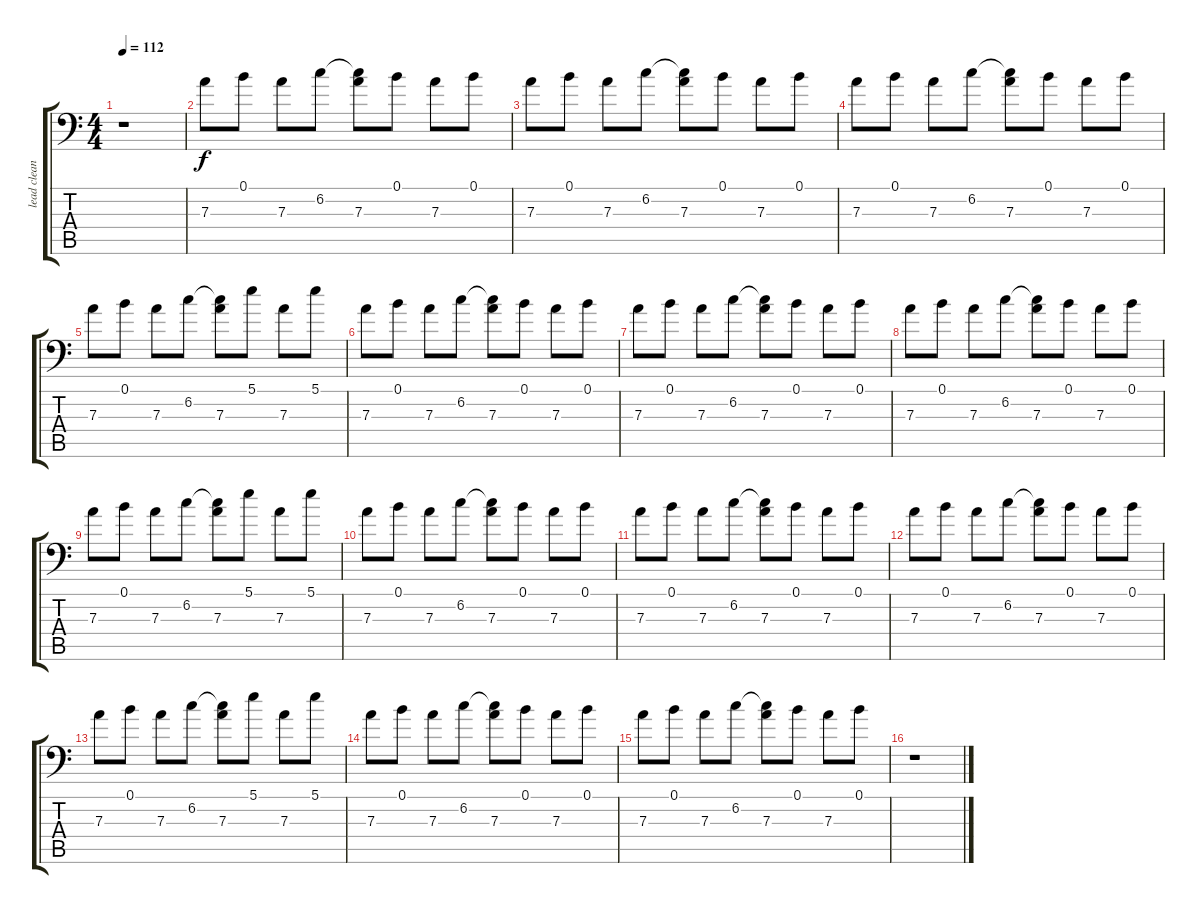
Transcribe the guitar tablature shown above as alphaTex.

\track ("lead clean" "lead clean") {instrument electricguitarclean}
\staff {score tabs}
\tuning (B3 Gb3 D3 A2 E2 A1) {hide}
\ts (4 4)
\tempo 112
\clef f4
\ks c
r.1{dy f} |
7.3.8 0.1.8 7.3.8 6.2.8 (6.2{t} 7.3).8 0.1.8 7.3.8 0.1.8 |
7.3.8 0.1.8 7.3.8 6.2.8 (6.2{t} 7.3).8 0.1.8 7.3.8 0.1.8 |
7.3.8 0.1.8 7.3.8 6.2.8 (6.2{t} 7.3).8 0.1.8 7.3.8 0.1.8 |
7.3.8 0.1.8 7.3.8 6.2.8 (6.2{t} 7.3).8 5.1.8 7.3.8 5.1.8 |
7.3.8 0.1.8 7.3.8 6.2.8 (6.2{t} 7.3).8 0.1.8 7.3.8 0.1.8 |
7.3.8 0.1.8 7.3.8 6.2.8 (6.2{t} 7.3).8 0.1.8 7.3.8 0.1.8 |
7.3.8 0.1.8 7.3.8 6.2.8 (6.2{t} 7.3).8 0.1.8 7.3.8 0.1.8 |
7.3.8 0.1.8 7.3.8 6.2.8 (6.2{t} 7.3).8 5.1.8 7.3.8 5.1.8 |
7.3.8 0.1.8 7.3.8 6.2.8 (6.2{t} 7.3).8 0.1.8 7.3.8 0.1.8 |
7.3.8 0.1.8 7.3.8 6.2.8 (6.2{t} 7.3).8 0.1.8 7.3.8 0.1.8 |
7.3.8 0.1.8 7.3.8 6.2.8 (6.2{t} 7.3).8 0.1.8 7.3.8 0.1.8 |
7.3.8 0.1.8 7.3.8 6.2.8 (6.2{t} 7.3).8 5.1.8 7.3.8 5.1.8 |
7.3.8 0.1.8 7.3.8 6.2.8 (6.2{t} 7.3).8 0.1.8 7.3.8 0.1.8 |
7.3.8 0.1.8 7.3.8 6.2.8 (6.2{t} 7.3).8 0.1.8 7.3.8 0.1.8 |
r.1
